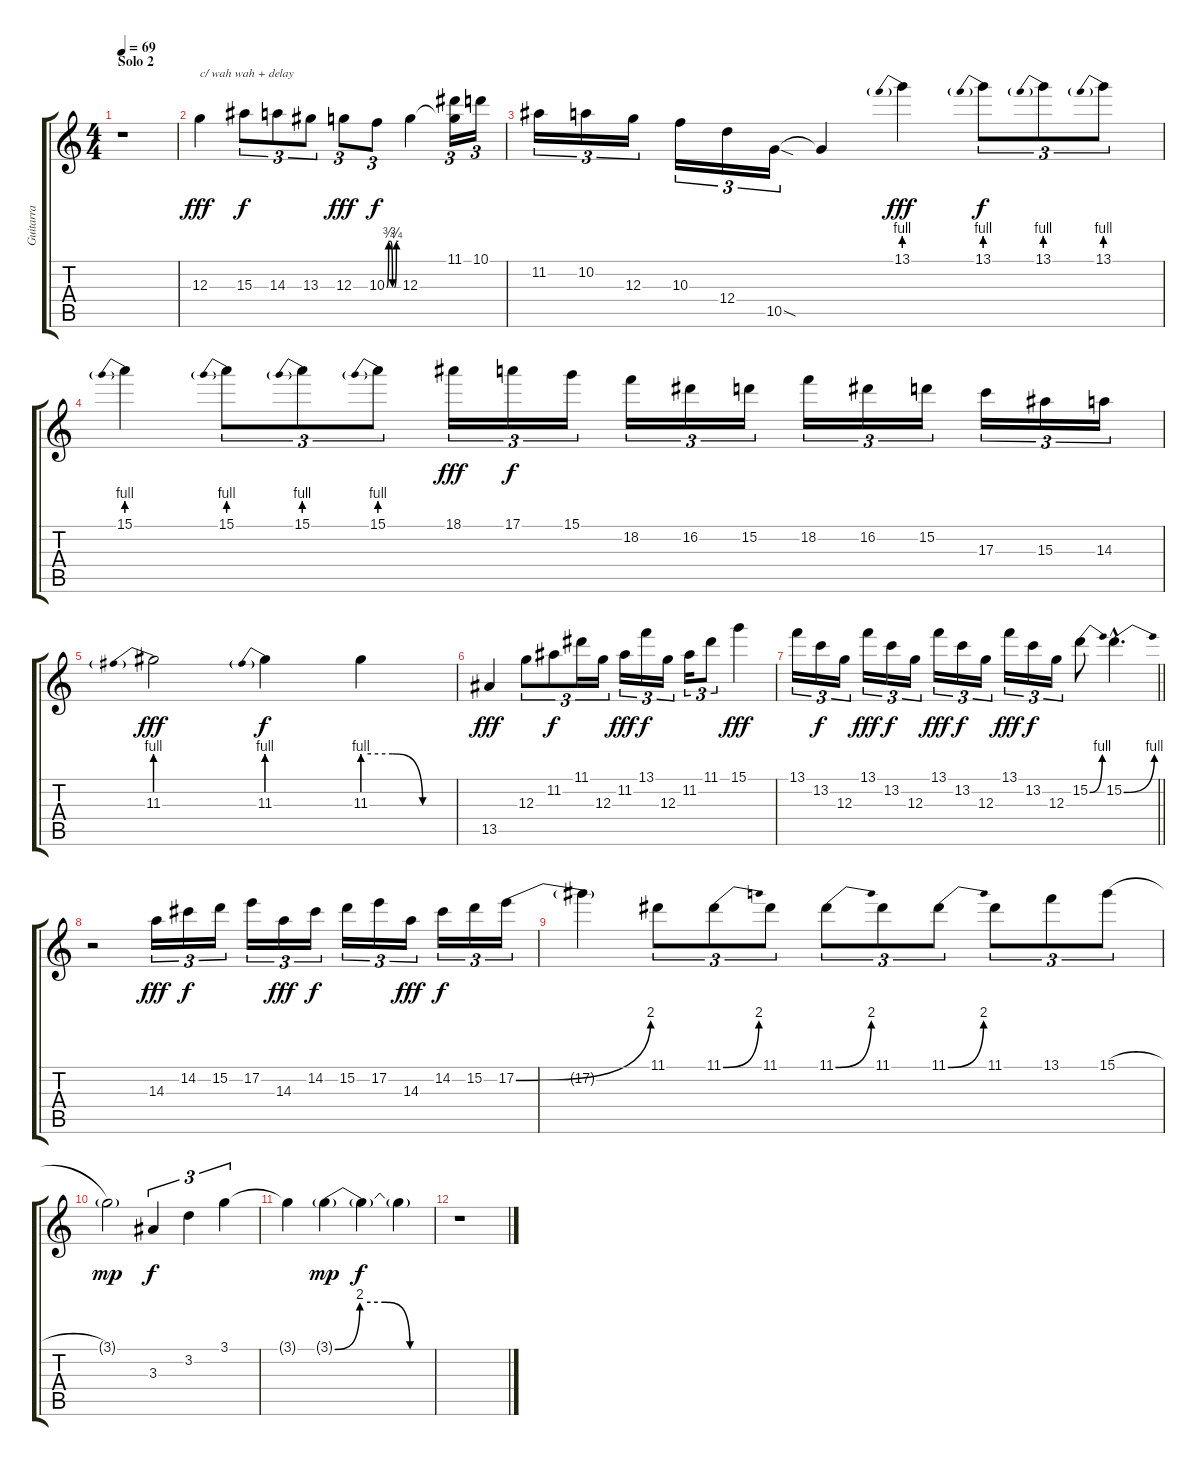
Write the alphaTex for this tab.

\track ("Guitarra" "Guitarra") {instrument distortionguitar}
\staff {score tabs}
\tuning (E4 B3 G3 D3 A2 E2) {hide}
\ts (4 4)
\section ("" "Solo 2")
\tempo 69
\clef g2
\ks c
r.1{dy f} |
12.3.4{txt "c/ wah wah + delay" dy fff} 15.3.8{tu (3 2) dy f} 14.3.8{tu (3 2)} 13.3.8{tu (3 2)} 12.3.8{tu (3 2) dy fff} 10.3{be (custom 0 0 10 3 20 3 30 0 40 0 50 3 60 3)}.8{tu (3 2) dy f} 12.3.4 (11.1 12.3{t}).16{tu (3 2)} 10.1.16{tu (3 2)} |
11.2.16{tu (3 2)} 10.2.16{tu (3 2)} 12.3.16{tu (3 2)} 10.3.16{tu (3 2)} 12.4.16{tu (3 2)} 10.5{sod}.16{tu (3 2)} 10.5{t}.4 13.1{be (prebend 0 4 60 4)}.4{dy fff} 13.1{be (prebend 0 4 60 4)}.8{tu (3 2) dy f} 13.1{be (prebend 0 4 60 4)}.8{tu (3 2)} 13.1{be (prebend 0 4 60 4)}.8{tu (3 2)} |
15.1{be (prebend 0 4 60 4)}.4 15.1{be (prebend 0 4 60 4)}.8{tu (3 2)} 15.1{be (prebend 0 4 60 4)}.8{tu (3 2)} 15.1{be (prebend 0 4 60 4)}.8{tu (3 2)} 18.1.16{tu (3 2) dy fff} 17.1.16{tu (3 2) dy f} 15.1.16{tu (3 2)} 18.2.16{tu (3 2)} 16.2.16{tu (3 2)} 15.2.16{tu (3 2)} 18.2.16{tu (3 2)} 16.2.16{tu (3 2)} 15.2.16{tu (3 2)} 17.3.16{tu (3 2)} 15.3.16{tu (3 2)} 14.3.16{tu (3 2)} |
11.3{be (prebend 0 4 60 4)}.2{dy fff} 11.3{be (prebend 0 4 60 4)}.4{dy f} 11.3{be (custom 0 4 20 4 40 0 60 0)}.4 |
13.5.4{dy fff} 12.3.8{tu (3 2)} 11.2.8{tu (3 2) dy f} 11.1.16{tu (3 2)} 12.3.16{tu (3 2)} 11.2.16{tu (3 2) dy fff} 13.1.16{tu (3 2) dy f} 12.3.16{tu (3 2)} 11.2.16{tu (3 2)} 11.1.8{tu (3 2)} 15.1.4{dy fff} |
\barLineRight lightlight
13.1.16{tu (3 2)} 13.2.16{tu (3 2) dy f} 12.3.16{tu (3 2)} 13.1.16{tu (3 2) dy fff} 13.2.16{tu (3 2) dy f} 12.3.16{tu (3 2)} 13.1.16{tu (3 2) dy fff} 13.2.16{tu (3 2) dy f} 12.3.16{tu (3 2)} 13.1.16{tu (3 2) dy fff} 13.2.16{tu (3 2) dy f} 12.3.16{tu (3 2)} 15.2{be (bend 0 0 60 4)}.8 15.2{be (bend 0 0 60 4) hac}.4{d} |
r.2 14.3.16{tu (3 2) dy fff} 14.2.16{tu (3 2) dy f} 15.2.16{tu (3 2)} 17.2.16{tu (3 2)} 14.3.16{tu (3 2) dy fff} 14.2.16{tu (3 2) dy f} 15.2.16{tu (3 2)} 17.2.16{tu (3 2)} 14.3.16{tu (3 2) dy fff} 14.2.16{tu (3 2) dy f} 15.2.16{tu (3 2)} 17.2{be (bend 0 0 60 8)}.16{tu (3 2)} |
17.2{t}.4 11.1.8{tu (3 2)} 11.1{be (bend 0 0 60 8)}.8{tu (3 2)} 11.1.8{tu (3 2)} 11.1{be (bend 0 0 60 8)}.8{tu (3 2)} 11.1.8{tu (3 2)} 11.1{be (bend 0 0 60 8)}.8{tu (3 2)} 11.1.8{tu (3 2)} 13.1.8{tu (3 2)} 15.1{h}.8{tu (3 2)} |
3.1{g}.2{dy mp} 3.3.4{tu (3 2) dy f} 3.2.4{tu (3 2)} 3.1.4{tu (3 2)} |
3.1{t}.4 3.1{be (custom 0 0 15 8 30 8 45 0 60 0) g}.4{dy mp} 3.1{t}.4{dy f} 3.1{t}.4 |
r.1
